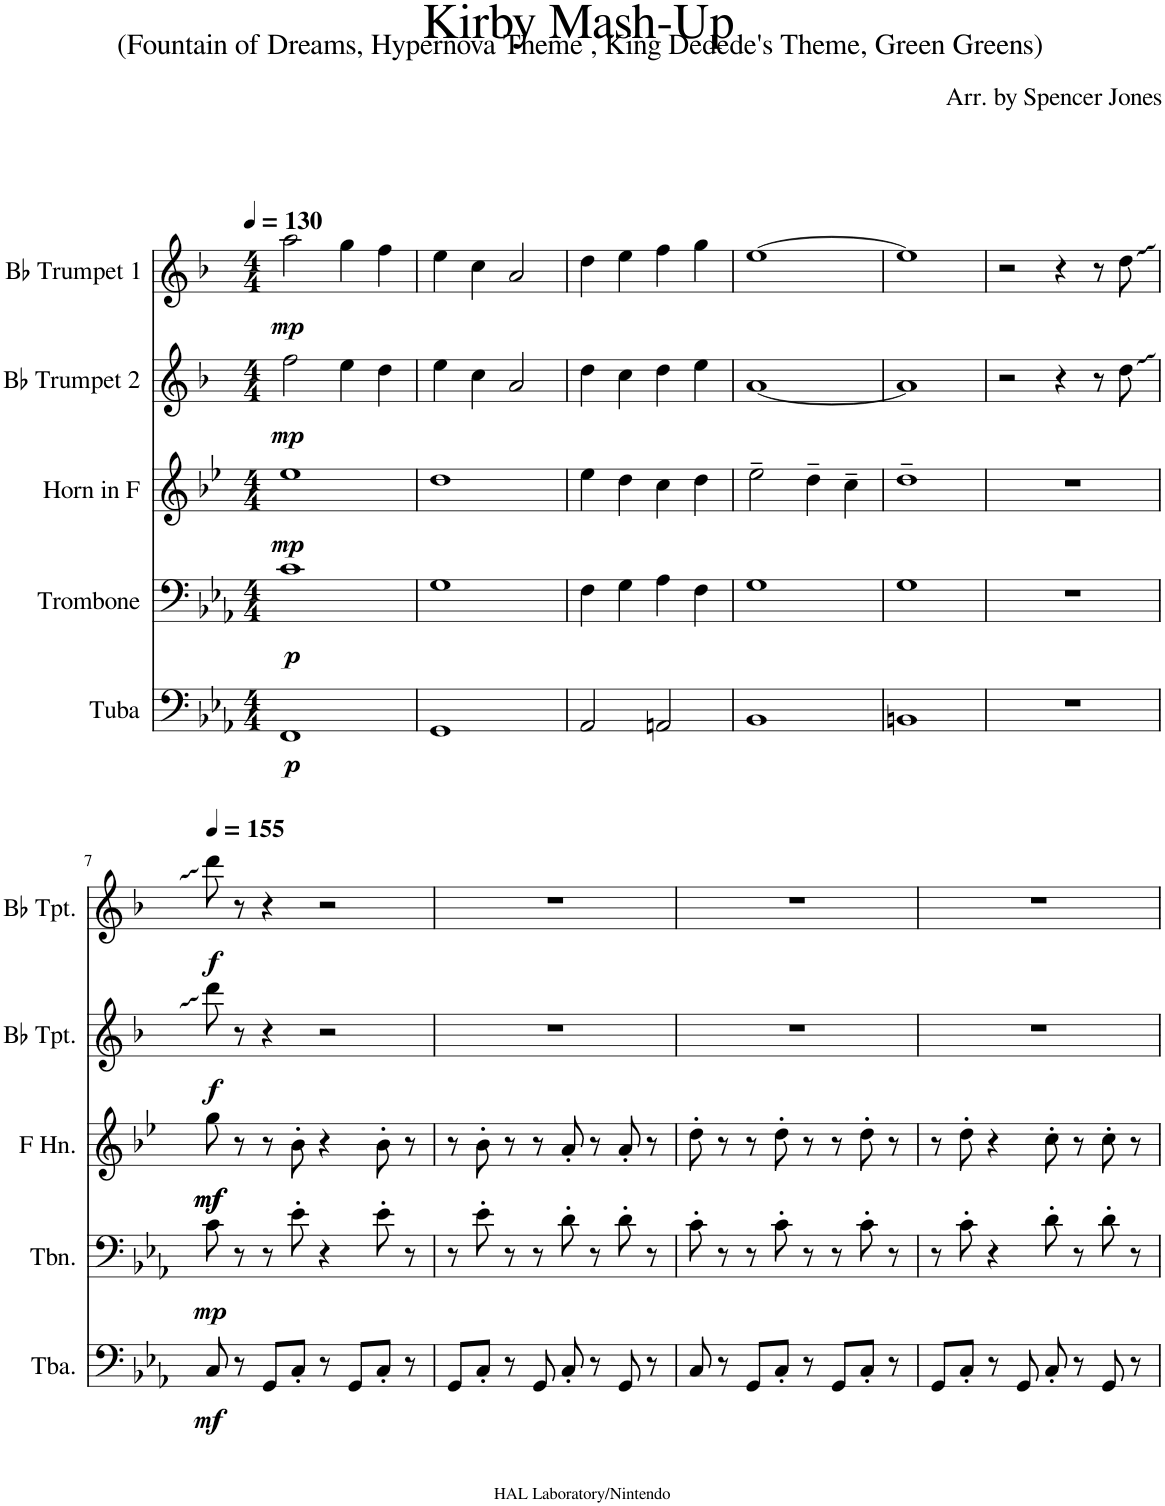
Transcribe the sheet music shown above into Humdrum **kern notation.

**kern	**dynam	**kern	**dynam	**kern	**dynam	**kern	**dynam	**kern	**dynam
*part5	*part5	*part4	*part4	*part3	*part3	*part2	*part2	*part1	*part1
*staff5	*staff5	*staff4	*staff4	*staff3	*staff3	*staff2	*staff2	*staff1	*staff1
*I"Tuba	*	*I"Trombone	*	*I"Horn in F	*	*I"Bb Trumpet 2	*	*I"Bb Trumpet 1	*
*I'Tba.	*	*I'Tbn.	*	*	*	*I'Bb Tpt.	*	*I'Bb Tpt.	*
*clefF4	*	*clefF4	*	*clefG2	*	*clefG2	*	*clefG2	*
*	*	*	*	*Trd4c7	*	*Trd1c2	*	*Trd1c2	*
*k[b-e-a-]	*	*k[b-e-a-]	*	*k[b-e-]	*	*k[b-]	*	*k[b-]	*
*M4/4	*	*M4/4	*	*M4/4	*	*M4/4	*	*M4/4	*
*MM130	*	*MM130	*	*MM130	*	*MM130	*	*MM130	*
=1	=1	=1	=1	=1	=1	=1	=1	=1	=1
!	!LO:DY:b	!	!LO:DY:b	!	!LO:DY:b	!	!LO:DY:b	!	!LO:DY:b
1FF	p	1c	p	1ee-	mp	2ff\	mp	2aa\	mp
.	.	.	.	.	.	4ee\	.	4gg\	.
.	.	.	.	.	.	4dd\	.	4ff\	.
=2	=2	=2	=2	=2	=2	=2	=2	=2	=2
1GG	.	1G	.	1dd	.	4ee\	.	4ee\	.
.	.	.	.	.	.	4cc\	.	4cc\	.
.	.	.	.	.	.	2a/	.	2a/	.
=3	=3	=3	=3	=3	=3	=3	=3	=3	=3
2AA-/	.	4F\	.	4ee-\	.	4dd\	.	4dd\	.
.	.	4G\	.	4dd\	.	4cc\	.	4ee\	.
2AAn/	.	4A-\	.	4cc\	.	4dd\	.	4ff\	.
.	.	4F\	.	4dd\	.	4ee\	.	4gg\	.
=4	=4	=4	=4	=4	=4	=4	=4	=4	=4
1BB-	.	1G	.	2ee-~\	.	[1a	.	[1ee	.
.	.	.	.	4dd~\	.	.	.	.	.
.	.	.	.	4cc~\	.	.	.	.	.
=5	=5	=5	=5	=5	=5	=5	=5	=5	=5
1BBn	.	1G	.	1dd~	.	1a]	.	1ee]	.
=6	=6	=6	=6	=6	=6	=6	=6	=6	=6
1r	.	1r	.	1r	.	2r	.	2r	.
.	.	.	.	.	.	4r	.	4r	.
.	.	.	.	.	.	8r	.	8r	.
.	.	.	.	.	.	8dd\	.	8dd\	.
!!LO:LB:g=z
=7	=7	=7	=7	=7	=7	=7	=7	=7	=7
*	*	*	*	*	*	*	*	*MM155	*
!	!LO:DY:b	!	!LO:DY:b	!	!LO:DY:b	!	!	!	!
!	!	!	!	!	!LO:DY:n=1:b	!	!LO:DY:b	!	!LO:DY:b
8C/	mf	8c\	mp	8gg\	mf mf	8ddd\	f	8ddd\	f
8r	.	8r	.	8r	.	8r	.	8r	.
8GG/L	.	8r	.	8r	.	4r	.	4r	.
8C'/J	.	8e-'\	.	8b-'\	.	.	.	.	.
8r	.	4r	.	4r	.	2r	.	2r	.
8GG/L	.	.	.	.	.	.	.	.	.
8C'/J	.	8e-'\	.	8b-'\	.	.	.	.	.
8r	.	8r	.	8r	.	.	.	.	.
=8	=8	=8	=8	=8	=8	=8	=8	=8	=8
8GG/L	.	8r	.	8r	.	1r	.	1r	.
8C'/J	.	8e-'\	.	8b-'\	.	.	.	.	.
8r	.	8r	.	8r	.	.	.	.	.
8GG/	.	8r	.	8r	.	.	.	.	.
8C'/	.	8d'\	.	8a'/	.	.	.	.	.
8r	.	8r	.	8r	.	.	.	.	.
8GG/	.	8d'\	.	8a'/	.	.	.	.	.
8r	.	8r	.	8r	.	.	.	.	.
=9	=9	=9	=9	=9	=9	=9	=9	=9	=9
8C/	.	8c'\	.	8dd'\	.	1r	.	1r	.
8r	.	8r	.	8r	.	.	.	.	.
8GG/L	.	8r	.	8r	.	.	.	.	.
8C'/J	.	8c'\	.	8dd'\	.	.	.	.	.
8r	.	8r	.	8r	.	.	.	.	.
8GG/L	.	8r	.	8r	.	.	.	.	.
8C'/J	.	8c'\	.	8dd'\	.	.	.	.	.
8r	.	8r	.	8r	.	.	.	.	.
=10	=10	=10	=10	=10	=10	=10	=10	=10	=10
8GG/L	.	8r	.	8r	.	1r	.	1r	.
8C'/J	.	8c'\	.	8dd'\	.	.	.	.	.
8r	.	4r	.	4r	.	.	.	.	.
8GG/	.	.	.	.	.	.	.	.	.
8C'/	.	8d'\	.	8cc'\	.	.	.	.	.
8r	.	8r	.	8r	.	.	.	.	.
8GG/	.	8d'\	.	8cc'\	.	.	.	.	.
8r	.	8r	.	8r	.	.	.	.	.
=	=	=	=	=	=	=	=	=	=
*-	*-	*-	*-	*-	*-	*-	*-	*-	*-
